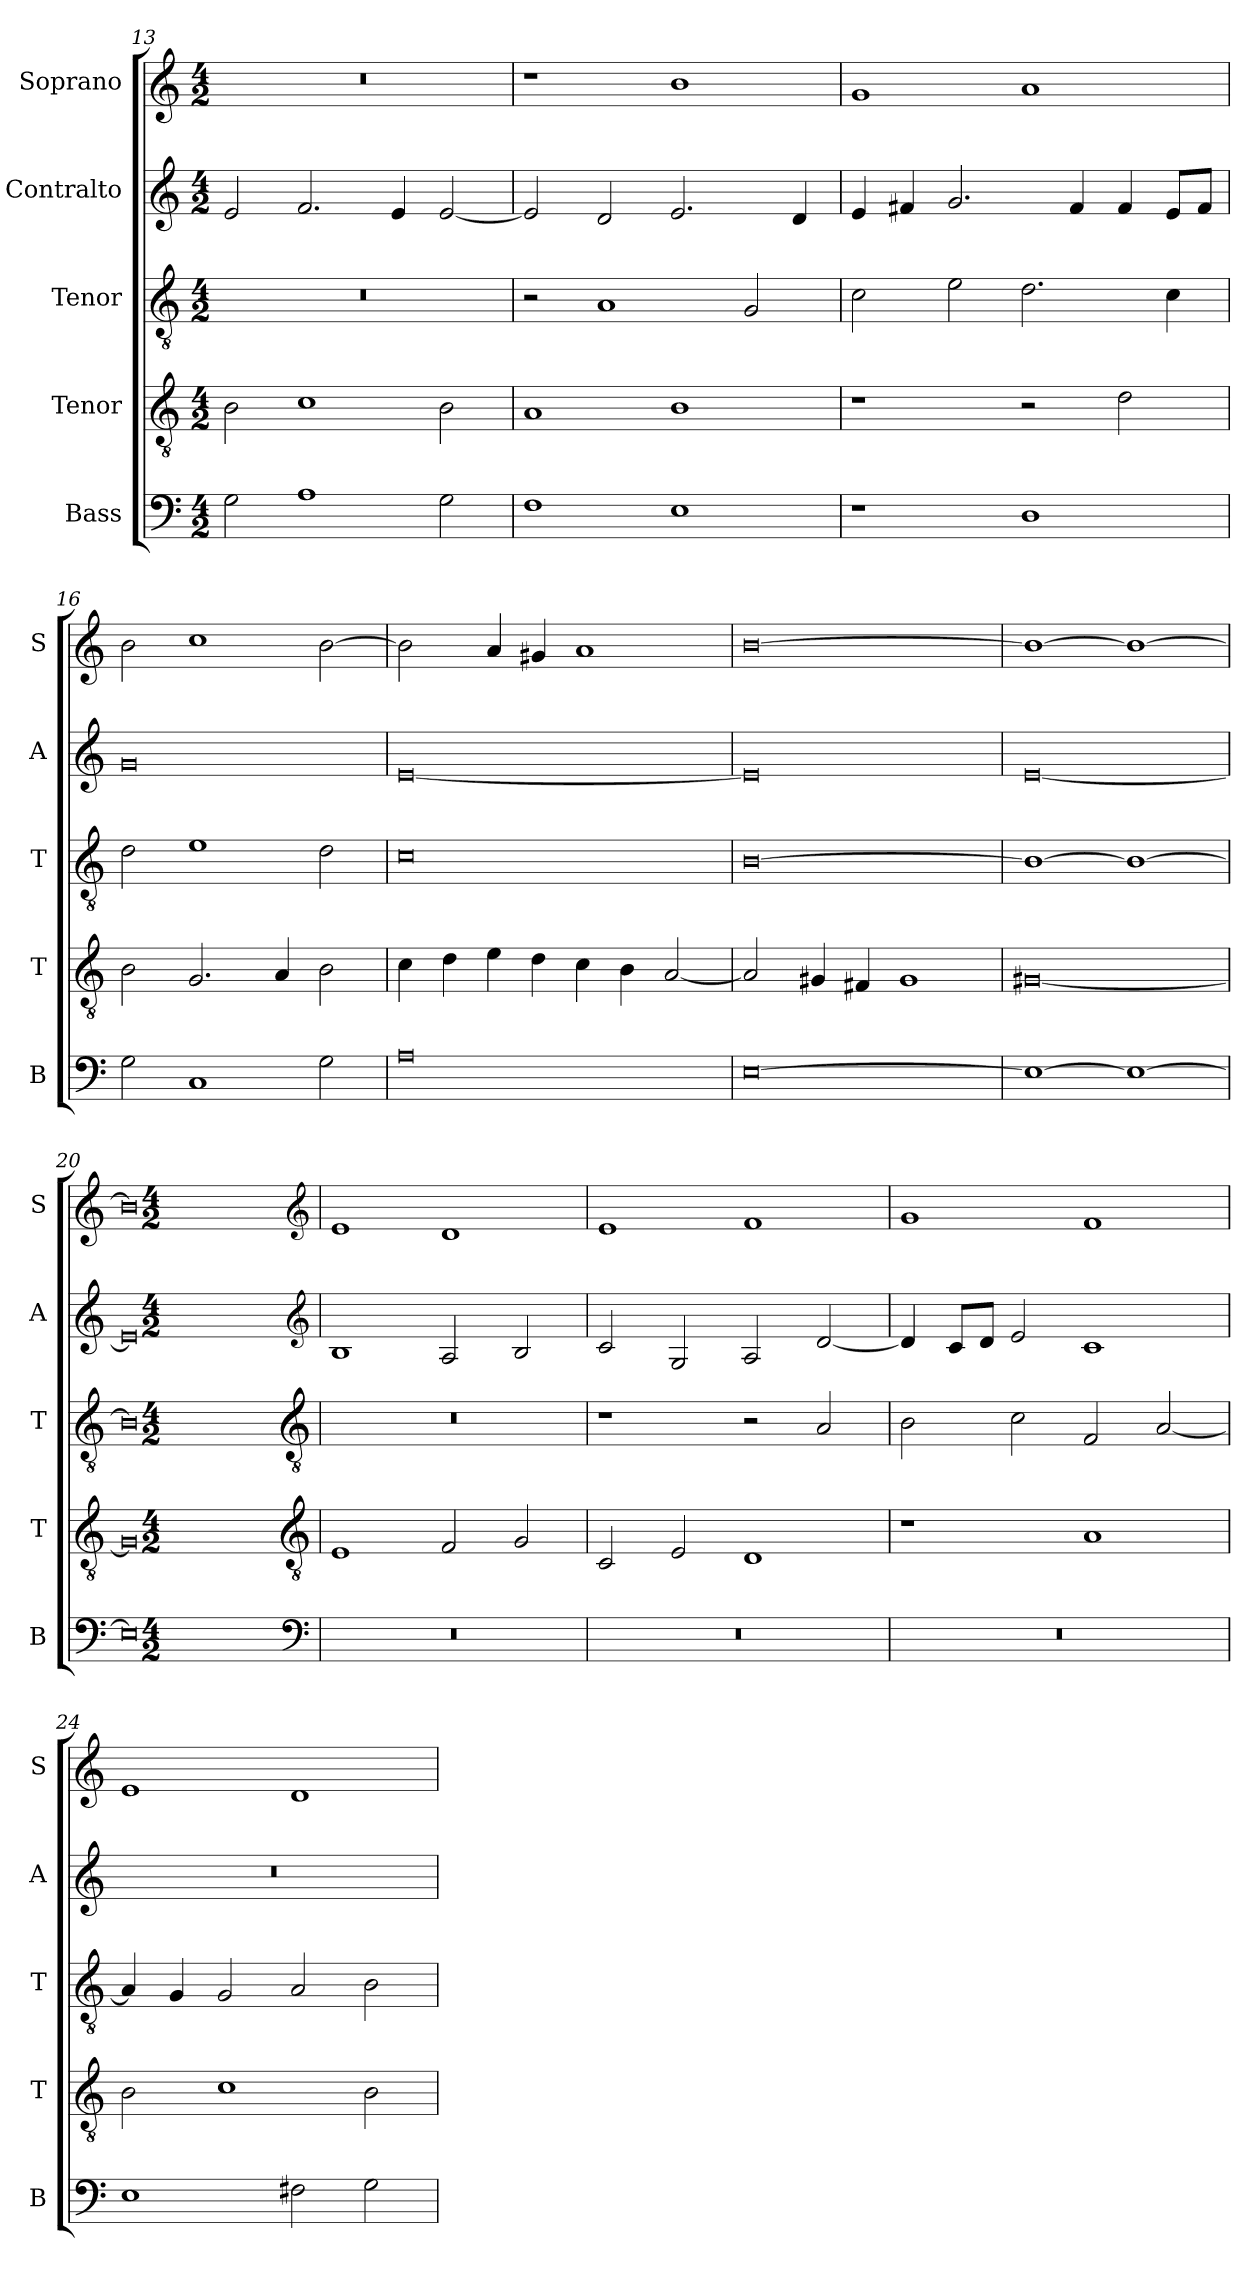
**kern	**kern	**kern	**kern	**kern
*part5	*part4	*part3	*part2	*part1
*staff5	*staff4	*staff3	*staff2	*staff1
*I"Bass	*I"Tenor	*I"Tenor	*I"Contralto	*I"Soprano
*I'B	*I'T	*I'T	*I'A	*I'S
*clefF4	*clefGv2	*clefGv2	*clefG2	*clefG2
*k[]	*k[]	*k[]	*k[]	*k[]
*E:phr	*E:phr	*E:phr	*E:phr	*E:phr
*M4/2	*M4/2	*M4/2	*M4/2	*M4/2
=13	=13	=13	=13	=13
2G	2B	0r	2e	0r
1A	1c	.	2.f	.
.	.	.	4e	.
2G	2B	.	[2e	.
=14	=14	=14	=14	=14
1F	1A	2r	2e]	1r
.	.	1A	2d	.
1E	1B	.	2.e	1b
.	.	2G	.	.
.	.	.	4d	.
=15	=15	=15	=15	=15
1r	1r	2c	4e	1g
.	.	.	4f#X	.
.	.	2e	2.g	.
1D	2r	2.d	.	1a
.	.	.	4f#	.
.	2d	.	4f#	.
.	.	4c	8e/L	.
.	.	.	8f#/J	.
=16	=16	=16	=16	=16
2G	2B	2d	0g	2b
1C	2.G	1e	.	1cc
.	4A	.	.	.
2G	2B	2d	.	[2b
=17	=17	=17	=17	=17
0A	4c	0c	[0e	2b]
.	4d	.	.	.
.	4e	.	.	4a
.	4d	.	.	4g#X
.	4c	.	.	1a
.	4B	.	.	.
.	[2A	.	.	.
=18	=18	=18	=18	=18
[0E	2A]	[0B	0e]	[0b
.	4G#X	.	.	.
.	4F#X	.	.	.
.	1G#	.	.	.
=19	=19	=19	=19	=19
1E_	[0G#X	1B_	[0e	1b_
1E_	.	1B_	.	1b_
=20	=20	=20	=20	=20
0E]	0G#]	0B]	0e]	0b]
*clefF4	*clefGv2	*clefGv2	*clefG2	*clefG2
*k[]	*k[]	*k[]	*k[]	*k[]
*E:phr	*E:phr	*E:phr	*E:phr	*E:phr
*M4/2	*M4/2	*M4/2	*M4/2	*M4/2
=21	=21	=21	=21	=21
0r	1E	0r	1B	1e
.	2F	.	2A	1d
.	2G	.	2B	.
=22	=22	=22	=22	=22
0r	2C	1r	2c	1e
.	2E	.	2G	.
.	1D	2r	2A	1f
.	.	2A	[2d	.
=23	=23	=23	=23	=23
0r	1r	2B	4d]	1g
.	.	.	8c/L	.
.	.	.	8d/J	.
.	.	2c	2e	.
.	1A	2F	1c	1f
.	.	[2A	.	.
=24	=24	=24	=24	=24
1E	2B	4A]	0r	1e
.	.	4G	.	.
.	1c	2G	.	.
2F#X	.	2A	.	1d
2G	2B	2B	.	.
=	=	=	=	=
*-	*-	*-	*-	*-
